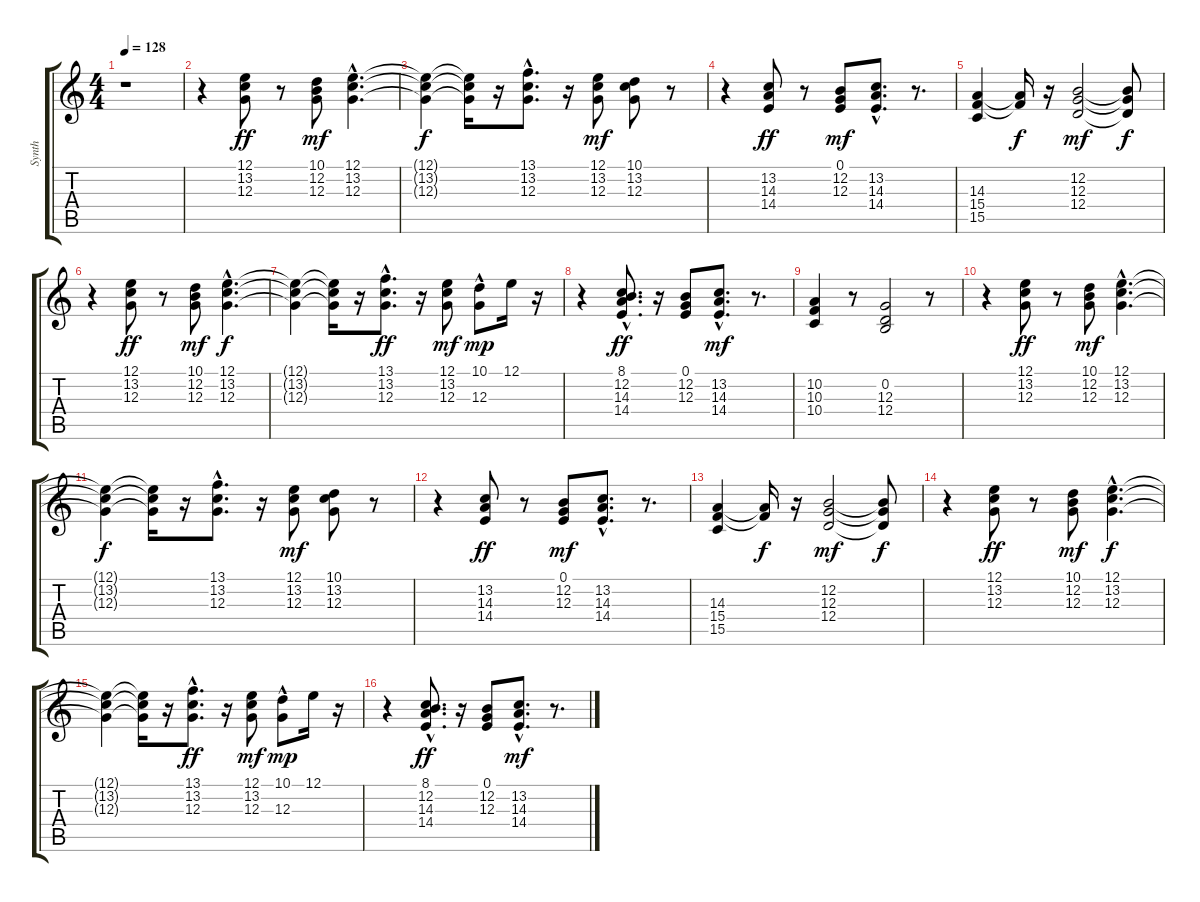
\track ("Synth" "Synth") {instrument synthbrass1}
\staff {score tabs}
\tuning (E4 B3 G3 D3 A2 E2) {hide}
\ts (4 4)
\tempo 128
\clef g2
\ks c
r.1{dy mf} |
r.4 (12.1 13.2 12.3).8{dy ff} r.8 (10.1 12.2 12.3).8{dy mf} (12.1{hac} 13.2{hac} 12.3{hac}).4{d} |
(12.1{t} 13.2{t} 12.3{t}).4{dy f} (12.1{t} 13.2{t} 12.3{t}).16 r.16 (13.1{hac} 13.2{hac} 12.3{hac}).8{d} r.16 (12.1 13.2 12.3).8{dy mf} (10.1 13.2 12.3).8 r.8 |
r.4 (13.2 14.3 14.4).8{dy ff} r.8 (0.1 12.2 12.3).8{dy mf} (13.2{hac} 14.3{hac} 14.4{hac}).8{d} r.8{d} |
(14.3 15.4 15.5).4 (14.3{t} 15.4{t}).16{dy f} r.16 (12.2 12.3 12.4).2{dy mf} (12.2{t} 12.3{t} 12.4{t}).8{dy f} |
r.4 (12.1 13.2 12.3).8{dy ff} r.8 (10.1 12.2 12.3).8{dy mf} (12.1{hac} 13.2{hac} 12.3{hac}).4{d dy f} |
(12.1{t} 13.2{t} 12.3{t}).4 (12.1{t} 13.2{t} 12.3{t}).16 r.16 (13.1{hac} 13.2{hac} 12.3{hac}).8{d dy ff} r.16 (12.1 13.2 12.3).8{dy mf} (10.1 12.3{hac}).8{dy mp} 12.1.16 r.16 |
r.4 (8.1 12.2 14.3{hac} 14.4).8{d dy ff} r.16 (0.1 12.2 12.3).8 (13.2{hac} 14.3{hac} 14.4{hac}).8{d dy mf} r.8{d} |
(10.2 10.3 10.4).4 r.8 (0.2 12.3 12.4).2 r.8 |
r.4 (12.1 13.2 12.3).8{dy ff} r.8 (10.1 12.2 12.3).8{dy mf} (12.1{hac} 13.2{hac} 12.3{hac}).4{d} |
(12.1{t} 13.2{t} 12.3{t}).4{dy f} (12.1{t} 13.2{t} 12.3{t}).16 r.16 (13.1{hac} 13.2{hac} 12.3{hac}).8{d} r.16 (12.1 13.2 12.3).8{dy mf} (10.1 13.2 12.3).8 r.8 |
r.4 (13.2 14.3 14.4).8{dy ff} r.8 (0.1 12.2 12.3).8{dy mf} (13.2{hac} 14.3{hac} 14.4{hac}).8{d} r.8{d} |
(14.3 15.4 15.5).4 (14.3{t} 15.4{t}).16{dy f} r.16 (12.2 12.3 12.4).2{dy mf} (12.2{t} 12.3{t} 12.4{t}).8{dy f} |
r.4 (12.1 13.2 12.3).8{dy ff} r.8 (10.1 12.2 12.3).8{dy mf} (12.1{hac} 13.2{hac} 12.3{hac}).4{d dy f} |
(12.1{t} 13.2{t} 12.3{t}).4 (12.1{t} 13.2{t} 12.3{t}).16 r.16 (13.1{hac} 13.2{hac} 12.3{hac}).8{d dy ff} r.16 (12.1 13.2 12.3).8{dy mf} (10.1 12.3{hac}).8{dy mp} 12.1.16 r.16 |
r.4 (8.1 12.2 14.3{hac} 14.4).8{d dy ff} r.16 (0.1 12.2 12.3).8 (13.2{hac} 14.3{hac} 14.4{hac}).8{d dy mf} r.8{d}
